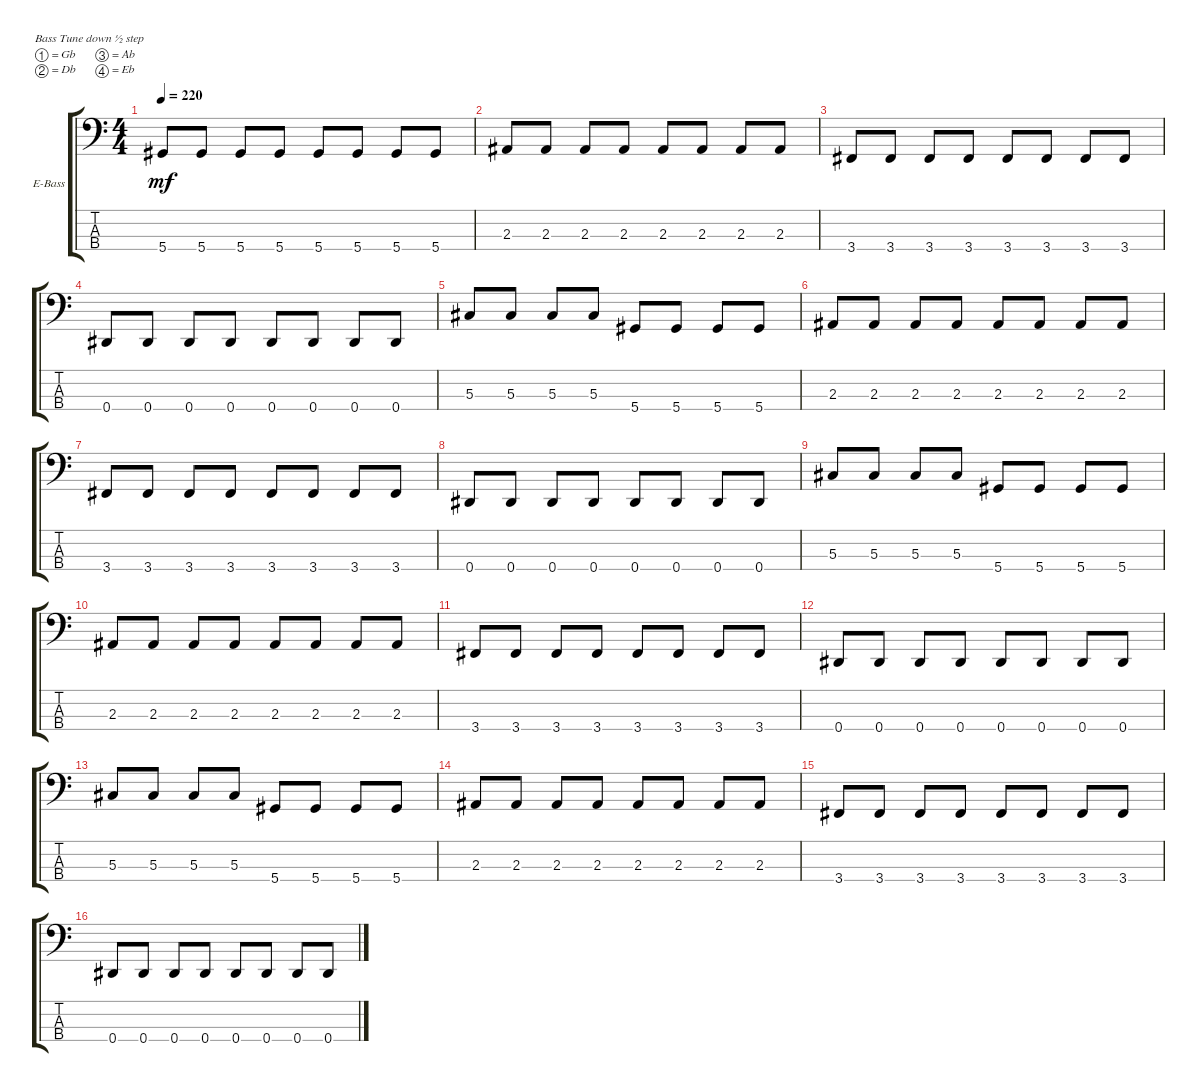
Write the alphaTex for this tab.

\defaultSystemsLayout 4
\bracketExtendMode groupsimilarinstruments
\firstSystemTrackNameOrientation horizontal
\otherSystemsTrackNameOrientation horizontal
\track ("Иван Изотов" "E-Bass") {instrument electricbassfinger}
\staff {score tabs}
\tuning (Gb2 Db2 Ab1 Eb1)
\ts (4 4)
\tempo 220
\clef f4
\scale
0.333333
\ks c
5.4.8{dy mf} 5.4.8 5.4.8 5.4.8 5.4.8 5.4.8 5.4.8 5.4.8 |
\scale
0.333333 2.3.8 2.3.8 2.3.8 2.3.8 2.3.8 2.3.8 2.3.8 2.3.8 |
\scale
0.333333 3.4.8 3.4.8 3.4.8 3.4.8 3.4.8 3.4.8 3.4.8 3.4.8 |
\scale
0.333333 0.4.8 0.4.8 0.4.8 0.4.8 0.4.8 0.4.8 0.4.8 0.4.8 |
\scale
0.333333 5.3.8 5.3.8 5.3.8 5.3.8 5.4.8 5.4.8 5.4.8 5.4.8 |
\scale
0.333333 2.3.8 2.3.8 2.3.8 2.3.8 2.3.8 2.3.8 2.3.8 2.3.8 |
\scale
0.333333 3.4.8 3.4.8 3.4.8 3.4.8 3.4.8 3.4.8 3.4.8 3.4.8 |
\scale
0.333333 0.4.8 0.4.8 0.4.8 0.4.8 0.4.8 0.4.8 0.4.8 0.4.8 |
\scale
0.333333 5.3.8 5.3.8 5.3.8 5.3.8 5.4.8 5.4.8 5.4.8 5.4.8 |
\scale
0.333333 2.3.8 2.3.8 2.3.8 2.3.8 2.3.8 2.3.8 2.3.8 2.3.8 |
\scale
0.333333 3.4.8 3.4.8 3.4.8 3.4.8 3.4.8 3.4.8 3.4.8 3.4.8 |
\scale
0.333333 0.4.8 0.4.8 0.4.8 0.4.8 0.4.8 0.4.8 0.4.8 0.4.8 |
\scale
0.333333 5.3.8 5.3.8 5.3.8 5.3.8 5.4.8 5.4.8 5.4.8 5.4.8 |
\scale
0.333333 2.3.8 2.3.8 2.3.8 2.3.8 2.3.8 2.3.8 2.3.8 2.3.8 |
\scale
0.333333 3.4.8 3.4.8 3.4.8 3.4.8 3.4.8 3.4.8 3.4.8 3.4.8 |
\scale
0.333333 0.4.8 0.4.8 0.4.8 0.4.8 0.4.8 0.4.8 0.4.8 0.4.8
